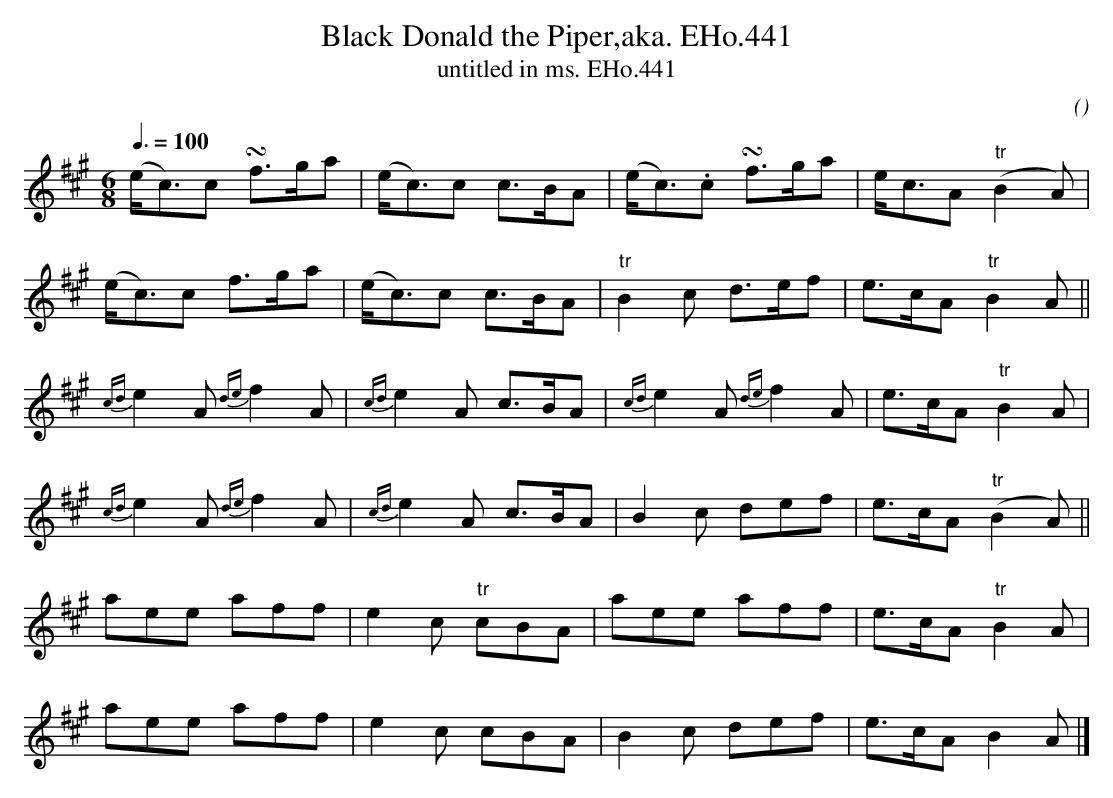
X:1
T:Black Donald the Piper,aka. EHo.441
T:untitled in ms. EHo.441
M:6/8
L:1/8
Q:3/8=100
C:
O:
K:A
(e<c)c !turn!f>ga | (e<c)c c>BA | (e<c).c !turn!f>ga | e<cA "tr"(B2A) |
(e<c)c f>ga | (e<c)c c>BA | "tr"B2 c d>ef | e>cA "tr"B2A ||
{cd}e2A {de}f2A | {cd}e2A c>BA | {cd}e2A {de}f2A | e>cA "tr"B2A |
{cd}e2A {de}f2A | {cd}e2A c>BA | B2c def | e>cA "tr"(B2A) ||
aee aff | e2c "tr"cBA | aee aff | e>cA "tr"B2A |
aee aff | e2c cBA | B2c def | e>cA B2A |]
